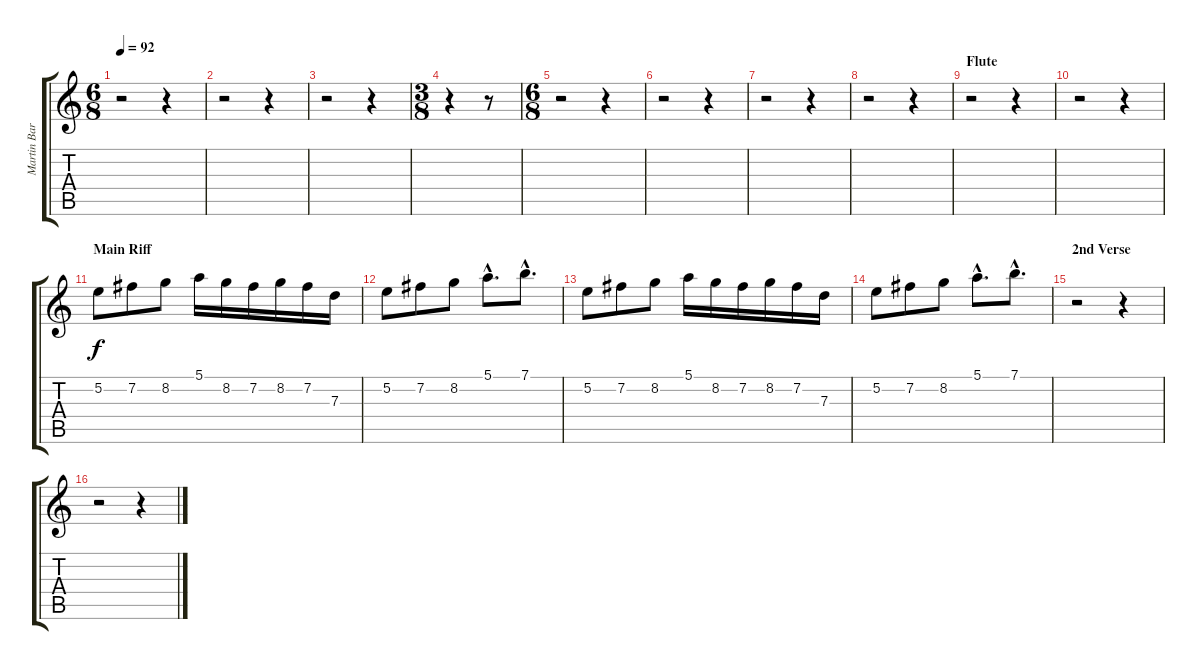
\track ("Martin Barre (Lead Guitar)" "Martin Bar") {instrument overdrivenguitar}
\staff {score tabs}
\tuning (E4 B3 G3 D3 A2 E2) {hide}
\ts (6 8)
\tempo 92
\clef g2
\ks c
r.2{dy f} r.4 |
r.2 r.4 |
r.2 r.4 |
\ts (3 8)
r.4 r.8 |
\ts (6 8)
r.2 r.4 |
r.2 r.4 |
r.2 r.4 |
r.2 r.4 |
\section ("" "Flute")
r.2 r.4 |
r.2 r.4 |
\section ("" "Main Riff")
5.2.8 7.2.8 8.2.8 5.1.16 8.2.16 7.2.16 8.2.16 7.2.16 7.3.16 |
5.2.8 7.2.8 8.2.8 5.1{hac}.8{d} 7.1{hac}.8{d} |
5.2.8 7.2.8 8.2.8 5.1.16 8.2.16 7.2.16 8.2.16 7.2.16 7.3.16 |
5.2.8 7.2.8 8.2.8 5.1{hac}.8{d} 7.1{hac}.8{d} |
\section ("" "2nd Verse")
r.2 r.4 |
r.2 r.4
